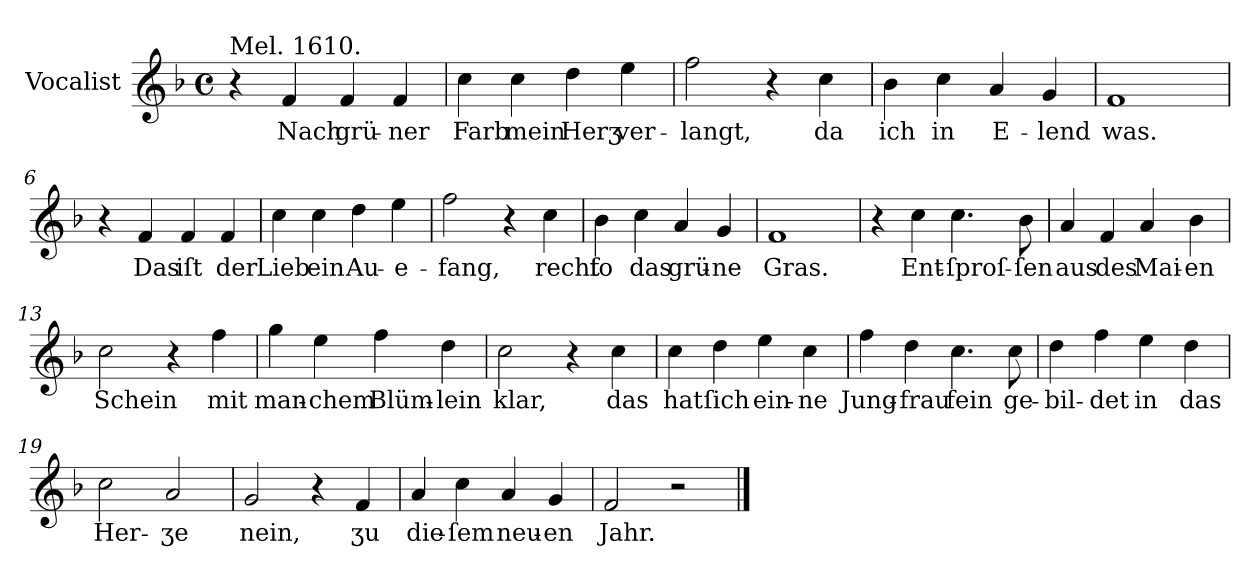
**kern	**text
*part1	*part1
*staff1	*staff1
*I"Vocalist	*
*k[b-]	*
*F:	*
*M4/4	*
*met(c)	*
=1	=1
!LO:TX:a:t=Mel. 1610.	!
4r	.
4f	Nach
4f	grü-
4f	-ner
=2	=2
4cc	Farb
4cc	mein
4dd	Herʒ
4ee	ver-
=3	=3
2ff	-langt,
4r	.
4cc	da
=4	=4
4b-	ich
4cc	in
4a	E-
4g	-lend
=5	=5
1f	was.
=6	=6
4r	.
4f	Das
4f	iſt
4f	der
=7	=7
4cc	Lieb
4cc	ein
4dd	Au-
4ee	-e-
=8	=8
2ff	-fang,
4r	.
4cc	recht
=9	=9
4b-	ſo
4cc	das
4a	grü-
4g	-ne
=10	=10
1f	Gras.
=11	=11
4r	.
4cc	Ent-
4.cc	-ſproſ-
8b-	-ſen
=12	=12
4a	aus
4f	des
4a	Mai-
4b-	-en
=13	=13
2cc	Schein
4r	.
4ff	mit
=14	=14
4gg	man-
4ee	-chem
4ff	Blüm-
4dd	-lein
=15	=15
2cc	klar,
4r	.
4cc	das
=16	=16
4cc	hat
4dd	ſich
4ee	ein-
4cc	-ne
=17	=17
4ff	Jung-
4dd	-frau
4.cc	fein
8cc	ge-
=18	=18
4dd	-bil-
4ff	-det
4ee	in
4dd	das
=19	=19
2cc	Her-
2a	-ʒe
=20	=20
2g	nein,
4r	.
4f	ʒu
=21	=21
4a	die-
4cc	-ſem
4a	neu-
4g	-en
=22	=22
2f	Jahr.
2r	.
==	==
*-	*-
